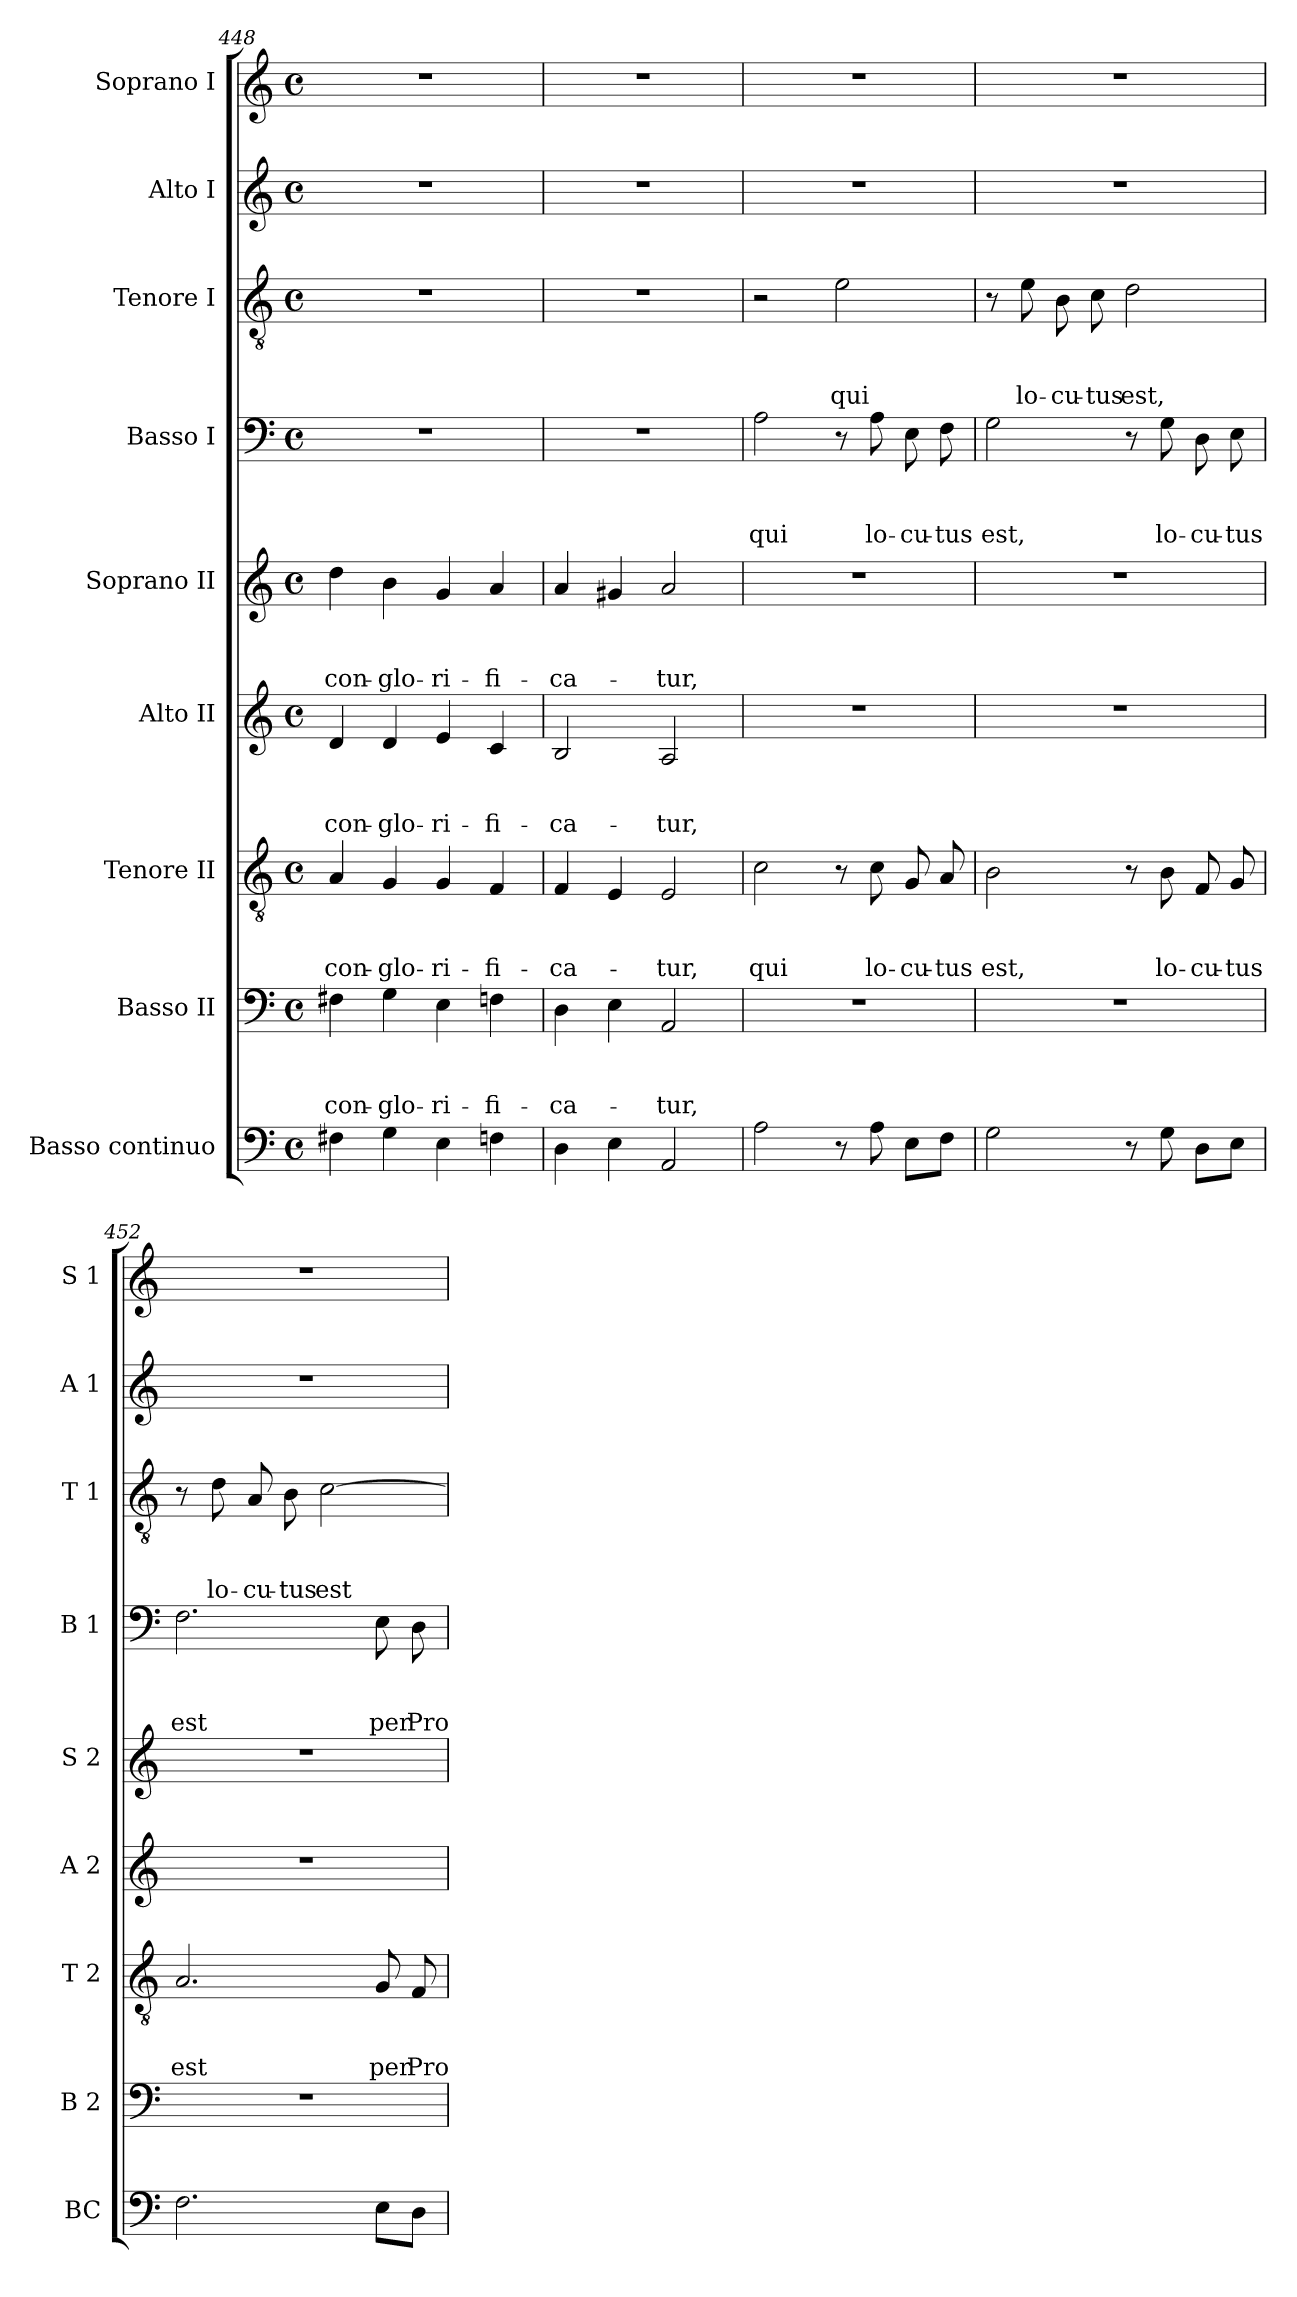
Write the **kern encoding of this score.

**kern	**kern	**text	**text	**text	**kern	**text	**text	**text	**kern	**text	**text	**text	**kern	**text	**text	**text	**kern	**text	**text	**text	**kern	**text	**text	**text	**kern	**kern
*part9	*part8	*part8	*part8	*part8	*part7	*part7	*part7	*part7	*part6	*part6	*part6	*part6	*part5	*part5	*part5	*part5	*part4	*part4	*part4	*part4	*part3	*part3	*part3	*part3	*part2	*part1
*staff9	*staff8	*staff8	*staff8	*staff8	*staff7	*staff7	*staff7	*staff7	*staff6	*staff6	*staff6	*staff6	*staff5	*staff5	*staff5	*staff5	*staff4	*staff4	*staff4	*staff4	*staff3	*staff3	*staff3	*staff3	*staff2	*staff1
*I"Basso continuo	*I"Basso II	*	*	*	*I"Tenore II	*	*	*	*I"Alto II	*	*	*	*I"Soprano II	*	*	*	*I"Basso I	*	*	*	*I"Tenore I	*	*	*	*I"Alto I	*I"Soprano I
*I'BC	*I'B 2	*	*	*	*I'T 2	*	*	*	*I'A 2	*	*	*	*I'S 2	*	*	*	*I'B 1	*	*	*	*I'T 1	*	*	*	*I'A 1	*I'S 1
*clefF4	*clefF4	*	*	*	*clefGv2	*	*	*	*clefG2	*	*	*	*clefG2	*	*	*	*clefF4	*	*	*	*clefGv2	*	*	*	*clefG2	*clefG2
*k[]	*k[]	*	*	*	*k[]	*	*	*	*k[]	*	*	*	*k[]	*	*	*	*k[]	*	*	*	*k[]	*	*	*	*k[]	*k[]
*C:	*C:	*	*	*	*C:	*	*	*	*C:	*	*	*	*C:	*	*	*	*C:	*	*	*	*C:	*	*	*	*C:	*C:
*M4/4	*M4/4	*	*	*	*M4/4	*	*	*	*M4/4	*	*	*	*M4/4	*	*	*	*M4/4	*	*	*	*M4/4	*	*	*	*M4/4	*M4/4
*met(c)	*met(c)	*	*	*	*met(c)	*	*	*	*met(c)	*	*	*	*met(c)	*	*	*	*met(c)	*	*	*	*met(c)	*	*	*	*met(c)	*met(c)
=448	=448	=448	=448	=448	=448	=448	=448	=448	=448	=448	=448	=448	=448	=448	=448	=448	=448	=448	=448	=448	=448	=448	=448	=448	=448	=448
!	!	!	!	!LO:LY:b	!	!	!	!LO:LY:b	!	!	!	!LO:LY:b	!	!	!	!LO:LY:b	!	!	!	!	!	!	!	!	!	!
4F#X\	4F#X\	.	.	con-	4A/	.	.	con-	4d/	.	.	con-	4dd\	.	.	con-	1r	.	.	.	1r	.	.	.	1r	1r
!	!	!	!	!LO:LY:b	!	!	!	!LO:LY:b	!	!	!	!LO:LY:b	!	!	!	!LO:LY:b	!	!	!	!	!	!	!	!	!	!
4G\	4G\	.	.	-glo-	4G/	.	.	-glo-	4d/	.	.	-glo-	4b\	.	.	-glo-	.	.	.	.	.	.	.	.	.	.
!	!	!	!	!LO:LY:b	!	!	!	!LO:LY:b	!	!	!	!LO:LY:b	!	!	!	!LO:LY:b	!	!	!	!	!	!	!	!	!	!
4E\	4E\	.	.	-ri-	4G/	.	.	-ri-	4e/	.	.	-ri-	4g/	.	.	-ri-	.	.	.	.	.	.	.	.	.	.
!	!	!	!	!LO:LY:b	!	!	!	!LO:LY:b	!	!	!	!LO:LY:b	!	!	!	!LO:LY:b	!	!	!	!	!	!	!	!	!	!
4Fn\	4Fn\	.	.	-fi-	4F/	.	.	-fi-	4c/	.	.	-fi-	4a/	.	.	-fi-	.	.	.	.	.	.	.	.	.	.
!!LO:PB:g=z
=449	=449	=449	=449	=449	=449	=449	=449	=449	=449	=449	=449	=449	=449	=449	=449	=449	=449	=449	=449	=449	=449	=449	=449	=449	=449	=449
!	!	!	!	!LO:LY:b	!	!	!	!LO:LY:b	!	!	!	!LO:LY:b	!	!	!	!LO:LY:b	!	!	!	!	!	!	!	!	!	!
4D\	4D\	.	.	-ca-	4F/	.	.	-ca-	2B/	.	.	-ca-	4a/	.	.	-ca-	1r	.	.	.	1r	.	.	.	1r	1r
4E\	4E\	.	.	.	4E/	.	.	.	.	.	.	.	4g#X/	.	.	.	.	.	.	.	.	.	.	.	.	.
!	!	!	!	!LO:LY:b	!	!	!	!LO:LY:b	!	!	!	!LO:LY:b	!	!	!	!LO:LY:b	!	!	!	!	!	!	!	!	!	!
2AA/	2AA/	.	.	-tur,	2E/	.	.	-tur,	2A/	.	.	-tur,	2a/	.	.	-tur,	.	.	.	.	.	.	.	.	.	.
=450	=450	=450	=450	=450	=450	=450	=450	=450	=450	=450	=450	=450	=450	=450	=450	=450	=450	=450	=450	=450	=450	=450	=450	=450	=450	=450
!	!	!	!	!	!	!	!	!LO:LY:b	!	!	!	!	!	!	!	!	!	!	!	!LO:LY:b	!	!	!	!	!	!
2A\	1r	.	.	.	2c\	.	.	qui	1r	.	.	.	1r	.	.	.	2A\	.	.	qui	2r	.	.	.	1r	1r
!	!	!	!	!	!	!	!	!	!	!	!	!	!	!	!	!	!	!	!	!	!	!	!	!LO:LY:b	!	!
8r	.	.	.	.	8r	.	.	.	.	.	.	.	.	.	.	.	8r	.	.	.	2e\	.	.	qui	.	.
!	!	!	!	!	!	!	!	!LO:LY:b	!	!	!	!	!	!	!	!	!	!	!	!LO:LY:b	!	!	!	!	!	!
8A\	.	.	.	.	8c\	.	.	lo-	.	.	.	.	.	.	.	.	8A\	.	.	lo-	.	.	.	.	.	.
!	!	!	!	!	!	!	!	!LO:LY:b	!	!	!	!	!	!	!	!	!	!	!	!LO:LY:b	!	!	!	!	!	!
8E\L	.	.	.	.	8G/	.	.	-cu-	.	.	.	.	.	.	.	.	8E\	.	.	-cu-	.	.	.	.	.	.
!	!	!	!	!	!	!	!	!LO:LY:b	!	!	!	!	!	!	!	!	!	!	!	!LO:LY:b	!	!	!	!	!	!
8F\J	.	.	.	.	8A/	.	.	-tus	.	.	.	.	.	.	.	.	8F\	.	.	-tus	.	.	.	.	.	.
=451	=451	=451	=451	=451	=451	=451	=451	=451	=451	=451	=451	=451	=451	=451	=451	=451	=451	=451	=451	=451	=451	=451	=451	=451	=451	=451
!	!	!	!	!	!	!	!	!LO:LY:b	!	!	!	!	!	!	!	!	!	!	!	!LO:LY:b	!	!	!	!	!	!
2G\	1r	.	.	.	2B\	.	.	est,	1r	.	.	.	1r	.	.	.	2G\	.	.	est,	8r	.	.	.	1r	1r
!	!	!	!	!	!	!	!	!	!	!	!	!	!	!	!	!	!	!	!	!	!	!	!	!LO:LY:b	!	!
.	.	.	.	.	.	.	.	.	.	.	.	.	.	.	.	.	.	.	.	.	8e\	.	.	lo-	.	.
!	!	!	!	!	!	!	!	!	!	!	!	!	!	!	!	!	!	!	!	!	!	!	!	!LO:LY:b	!	!
.	.	.	.	.	.	.	.	.	.	.	.	.	.	.	.	.	.	.	.	.	8B\	.	.	-cu-	.	.
!	!	!	!	!	!	!	!	!	!	!	!	!	!	!	!	!	!	!	!	!	!	!	!	!LO:LY:b	!	!
.	.	.	.	.	.	.	.	.	.	.	.	.	.	.	.	.	.	.	.	.	8c\	.	.	-tus	.	.
!	!	!	!	!	!	!	!	!	!	!	!	!	!	!	!	!	!	!	!	!	!	!	!	!LO:LY:b	!	!
8r	.	.	.	.	8r	.	.	.	.	.	.	.	.	.	.	.	8r	.	.	.	2d\	.	.	est,	.	.
!	!	!	!	!	!	!	!	!LO:LY:b	!	!	!	!	!	!	!	!	!	!	!	!LO:LY:b	!	!	!	!	!	!
8G\	.	.	.	.	8B\	.	.	lo-	.	.	.	.	.	.	.	.	8G\	.	.	lo-	.	.	.	.	.	.
!	!	!	!	!	!	!	!	!LO:LY:b	!	!	!	!	!	!	!	!	!	!	!	!LO:LY:b	!	!	!	!	!	!
8D\L	.	.	.	.	8F/	.	.	-cu-	.	.	.	.	.	.	.	.	8D\	.	.	-cu-	.	.	.	.	.	.
!	!	!	!	!	!	!	!	!LO:LY:b	!	!	!	!	!	!	!	!	!	!	!	!LO:LY:b	!	!	!	!	!	!
8E\J	.	.	.	.	8G/	.	.	-tus	.	.	.	.	.	.	.	.	8E\	.	.	-tus	.	.	.	.	.	.
=452	=452	=452	=452	=452	=452	=452	=452	=452	=452	=452	=452	=452	=452	=452	=452	=452	=452	=452	=452	=452	=452	=452	=452	=452	=452	=452
!	!	!	!	!	!	!	!	!LO:LY:b	!	!	!	!	!	!	!	!	!	!	!	!LO:LY:b	!	!	!	!	!	!
2.F\	1r	.	.	.	2.A/	.	.	est	1r	.	.	.	1r	.	.	.	2.F\	.	.	est	8r	.	.	.	1r	1r
!	!	!	!	!	!	!	!	!	!	!	!	!	!	!	!	!	!	!	!	!	!	!	!	!LO:LY:b	!	!
.	.	.	.	.	.	.	.	.	.	.	.	.	.	.	.	.	.	.	.	.	8d\	.	.	lo-	.	.
!	!	!	!	!	!	!	!	!	!	!	!	!	!	!	!	!	!	!	!	!	!	!	!	!LO:LY:b	!	!
.	.	.	.	.	.	.	.	.	.	.	.	.	.	.	.	.	.	.	.	.	8A/	.	.	-cu-	.	.
!	!	!	!	!	!	!	!	!	!	!	!	!	!	!	!	!	!	!	!	!	!	!	!	!LO:LY:b	!	!
.	.	.	.	.	.	.	.	.	.	.	.	.	.	.	.	.	.	.	.	.	8B\	.	.	-tus	.	.
!	!	!	!	!	!	!	!	!	!	!	!	!	!	!	!	!	!	!	!	!	!	!	!	!LO:LY:b	!	!
.	.	.	.	.	.	.	.	.	.	.	.	.	.	.	.	.	.	.	.	.	[2c\	.	.	est	.	.
!	!	!	!	!	!	!	!	!LO:LY:b	!	!	!	!	!	!	!	!	!	!	!	!LO:LY:b	!	!	!	!	!	!
8E\L	.	.	.	.	8G/	.	.	per	.	.	.	.	.	.	.	.	8E\	.	.	per	.	.	.	.	.	.
!	!	!	!	!	!	!	!	!LO:LY:b	!	!	!	!	!	!	!	!	!	!	!	!LO:LY:b	!	!	!	!	!	!
8D\J	.	.	.	.	8F/	.	.	Pro-	.	.	.	.	.	.	.	.	8D\	.	.	Pro-	.	.	.	.	.	.
=	=	=	=	=	=	=	=	=	=	=	=	=	=	=	=	=	=	=	=	=	=	=	=	=	=	=
*-	*-	*-	*-	*-	*-	*-	*-	*-	*-	*-	*-	*-	*-	*-	*-	*-	*-	*-	*-	*-	*-	*-	*-	*-	*-	*-
